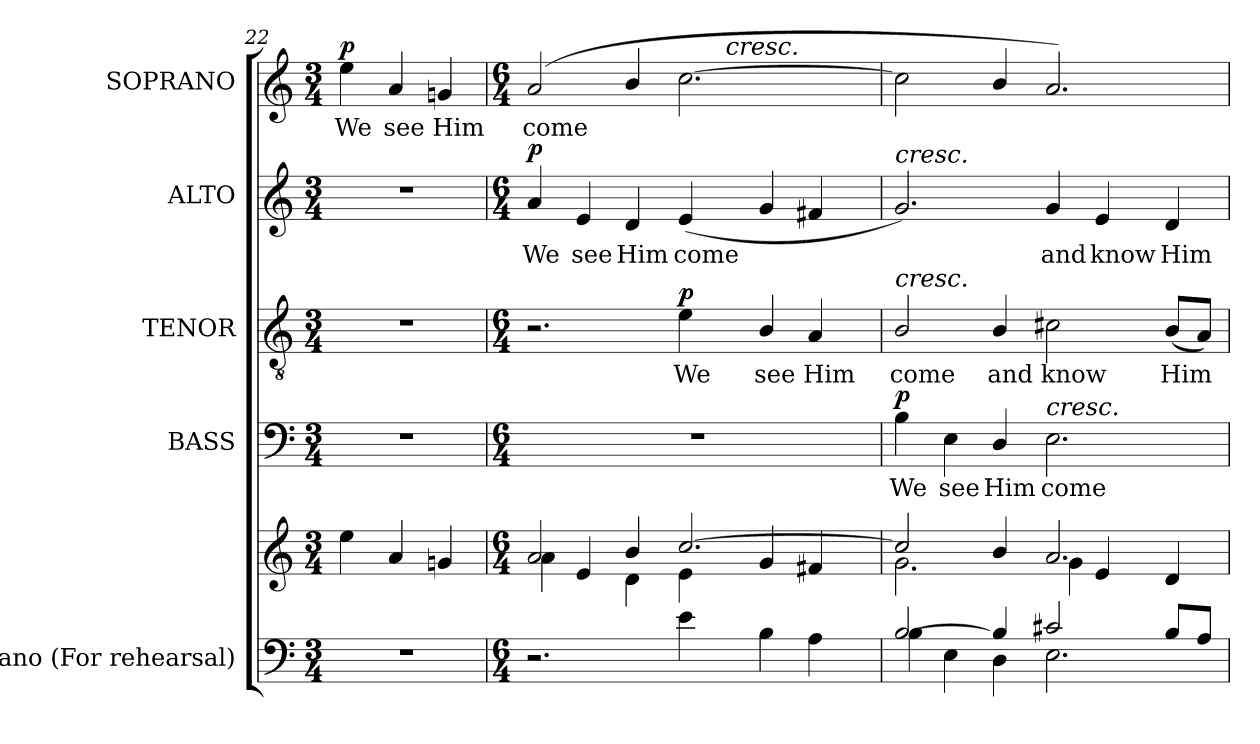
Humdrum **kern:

**kern	**kern	**kern	**text	**dynam	**kern	**text	**dynam	**kern	**text	**dynam	**kern	**text	**dynam
*part5	*part5	*part4	*part4	*part4	*part3	*part3	*part3	*part2	*part2	*part2	*part1	*part1	*part1
*staff6	*staff5	*staff4	*staff4	*staff4	*staff3	*staff3	*staff3	*staff2	*staff2	*staff2	*staff1	*staff1	*staff1
*I"Piano (For rehearsal)	*	*I"BASS	*	*	*I"TENOR	*	*	*I"ALTO	*	*	*I"SOPRANO	*	*
*	*	*I'B.	*	*	*I'T.	*	*	*I'A.	*	*	*I'S.	*	*
!!LO:PB:g=z
*clefF4	*clefG2	*clefF4	*	*	*clefGv2	*	*	*clefG2	*	*	*clefG2	*	*
*	*	*	*	*	*ITrd7c12	*	*	*	*	*	*	*	*
*k[]	*k[]	*k[]	*	*	*k[]	*	*	*k[]	*	*	*k[]	*	*
*C:	*C:	*C:	*	*	*C:	*	*	*C:	*	*	*C:	*	*
*M3/4	*M3/4	*M3/4	*	*	*M3/4	*	*	*M3/4	*	*	*M3/4	*	*
=22	=22	=22	=22	=22	=22	=22	=22	=22	=22	=22	=22	=22	=22
!LO:N:vis=1	!	!LO:N:vis=1	!	!	!LO:N:vis=1	!	!	!LO:N:vis=1	!	!	!	!	!
!	!	!	!	!	!	!	!	!	!	!	!	!LO:LY:b:color=#000000	!
2.r	4eei\	2.r	.	.	2.r	.	.	2.r	.	.	4eei\	We	p
!	!	!	!	!	!	!	!	!	!	!	!	!LO:LY:b:color=#000000	!
.	4ai/	.	.	.	.	.	.	.	.	.	4ai/	see	.
!	!	!	!	!	!	!	!	!	!	!	!	!LO:LY:b:color=#000000	!
.	4gni/	.	.	.	.	.	.	.	.	.	4gni/	Him	.
=23	=23	=23	=23	=23	=23	=23	=23	=23	=23	=23	=23	=23	=23
*M6/4	*M6/4	*M6/4	*	*	*M6/4	*	*	*M6/4	*	*	*M6/4	*	*
*	*^	*	*	*	*	*	*	*	*	*	*	*	*
!	!	!	!LO:N:vis=1	!	!	!	!	!	!	!	!	!	!	!
!	!	!	!	!	!	!	!	!	!	!LO:LY:b:color=#000000	!	!	!	!
!	!	!	!	!	!	!	!	!	!	!	!	!	!LO:LY:b:color=#000000	!
*	*	*	*	*	*	*	*	*	*	*	*	*^	*	*
2.r	2ai/	4ai\	1.r	.	.	2.r	.	.	4ai/	We	p	(2ai/	2ryy	come	.
!	!	!	!	!	!	!	!	!	!	!LO:LY:b:color=#000000	!	!	!	!	!
.	.	4ei/	.	.	.	.	.	.	4ei/	see	.	.	.	.	.
!	!	!	!	!	!	!	!	!	!	!LO:LY:b:color=#000000	!	!	!	!	!
.	4bi/	4di\	.	.	.	.	.	.	4di/	Him	.	4bi/	4ryy	.	.
!	!	!	!	!	!	!	!LO:LY:b:color=#000000	!	!	!	!	!	!	!	!
!	!	!	!	!	!	!	!	!	!	!LO:LY:b:color=#000000	!	!	!	!	!
4ei\	[2.cci/	4ei\	.	.	.	4Ei\	We	p	(4ei/	come	.	[2.cci\	16ryy	.	.
.	.	.	.	.	.	.	.	.	.	.	.	.	32ryy	.	.
.	.	.	.	.	.	.	.	.	.	.	.	.	64ryy	.	.
.	.	.	.	.	.	.	.	.	.	.	.	.	512.ryy	.	.
!	!	!	!	!	!	!	!	!	!	!	!	!	!LO:TX:a:i:t=cresc.	!	!
.	.	.	.	.	.	.	.	.	.	.	.	.	2ryy	.	.
!	!	!	!	!	!	!	!LO:LY:b:color=#000000	!	!	!	!	!	!	!	!
4Bi\	.	4gi/	.	.	.	4BBi/	see	.	4gi/	.	.	.	.	.	.
!	!	!	!	!	!	!	!LO:LY:b:color=#000000	!	!	!	!	!	!	!	!
4Ai\	.	4f#Xi/	.	.	.	4AAi/	Him	.	4f#Xi/	.	.	.	.	.	.
.	.	.	.	.	.	.	.	.	.	.	.	.	8ryy	.	.
.	.	.	.	.	.	.	.	.	.	.	.	.	128ryy	.	.
.	.	.	.	.	.	.	.	.	.	.	.	.	256ryy	.	.
.	.	.	.	.	.	.	.	.	.	.	.	.	1024ryy	.	.
*	*	*	*	*	*	*	*	*	*	*	*	*v	*v	*	*
=24	=24	=24	=24	=24	=24	=24	=24	=24	=24	=24	=24	=24	=24	=24
*^	*	*	*	*	*	*	*	*	*	*	*	*	*	*
*	*	*	*	*	*	*	*	*	*	*	*	*	*^	*	*
!	!	!	!	!	!LO:LY:b:color=#000000	!	!	!	!	!	!	!	!	!	!	!
*	*	*	*	*	*	*	*	*	*	*	*	*	*v	*v	*	*
*	*	*	*	*	*	*	*	*	*	*	*	*	*^	*	*
!	!	!	!	!	!	!	!	!	!	!LO:TX:a:i:t=cresc.	!	!	!	!	!	!
!	!	!	!	!	!	!	!LO:TX:a:i:t=cresc.	!	!	!	!	!	!	!	!	!
!	!	!	!	!	!	!	!	!LO:LY:b:color=#000000	!	!	!	!	!	!	!	!
*	*	*	*	*	*	*	*	*	*	*	*	*	*v	*v	*	*
[2Bi/	4Bi\	2cci/]	2.gi\	4Bi\	We	p	2BBi/	come	.	2.gi/)	.	.	2cci\]	.	.
!	!	!	!	!	!LO:LY:b:color=#000000	!	!	!	!	!	!	!	!	!	!
.	4Ei\	.	.	4Ei\	see	.	.	.	.	.	.	.	.	.	.
!	!	!	!	!	!LO:LY:b:color=#000000	!	!	!	!	!	!	!	!	!	!
!	!	!	!	!	!	!	!	!LO:LY:b:color=#000000	!	!	!	!	!	!	!
4Bi/]	4Di\	4bi/	.	4Di/	Him	.	4BBi/	and	.	.	.	.	4bi/	.	.
!	!	!	!	!	!LO:LY:b:color=#000000	!	!	!	!	!	!	!	!	!	!
!	!	!	!	!	!	!	!	!LO:LY:b:color=#000000	!	!	!	!	!	!	!
!	!	!	!	!LO:TX:a:i:t=cresc.	!	!	!	!	!	!	!	!	!	!	!
!	!	!	!	!	!	!	!	!	!	!	!LO:LY:b:color=#000000	!	!	!	!
2c#Xi/	2.Ei\	2.ai/	4gi\	2.Ei\	come	.	2C#Xi\	know	.	4gi/	and	.	2.ai/)	.	.
!	!	!	!	!	!	!	!	!	!	!	!LO:LY:b:color=#000000	!	!	!	!
.	.	.	4ei/	.	.	.	.	.	.	4ei/	know	.	.	.	.
!	!	!	!	!	!	!	!	!LO:LY:b:color=#000000	!	!	!	!	!	!	!
!	!	!	!	!	!	!	!	!	!	!	!LO:LY:b:color=#000000	!	!	!	!
8Bi/L	.	.	4di/	.	.	.	(8BBi/L	Him	.	4di/	Him	.	.	.	.
8Ai/J	.	.	.	.	.	.	8AAi/J)	.	.	.	.	.	.	.	.
*v	*v	*	*	*	*	*	*	*	*	*	*	*	*	*	*
*	*v	*v	*	*	*	*	*	*	*	*	*	*	*	*
=	=	=	=	=	=	=	=	=	=	=	=	=	=
*-	*-	*-	*-	*-	*-	*-	*-	*-	*-	*-	*-	*-	*-
